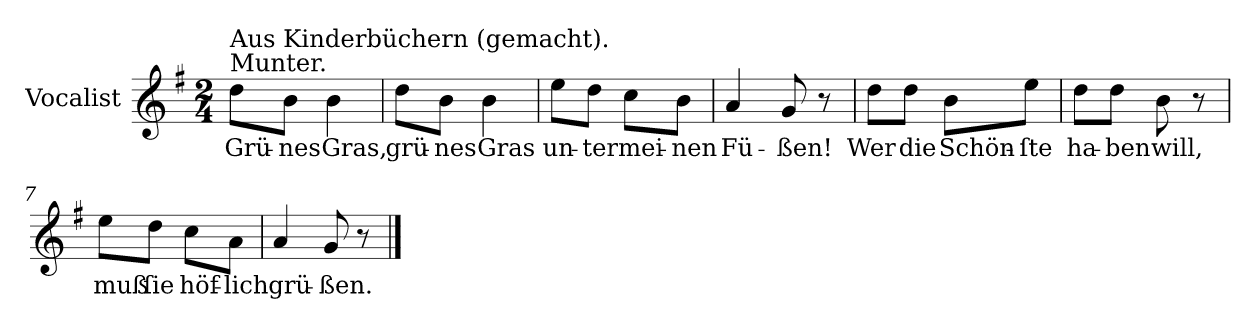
**kern	**text
*part1	*part1
*staff1	*staff1
*I"Vocalist	*
*k[f#]	*
*G:	*
*M2/4	*
=1	=1
!LO:TX:a:t=Munter.	!
!LO:TX:a:t=Aus Kinderbüchern (gemacht).	!
8ddL	Grü-
8bJ	-nes
4b	Gras,
=2	=2
8ddL	grü-
8bJ	-nes
4b	Gras
=3	=3
8eeL	un-
8ddJ	-ter
8ccL	mei-
8bJ	-nen
=4	=4
4a	Fü-
8g	-ßen!
8r	.
=5	=5
8ddL	Wer
8ddJ	die
8bL	Schön-
8eeJ	-ſte
=6	=6
8ddL	ha-
8ddJ	-ben
8b	will,
8r	.
=7	=7
8eeL	muß
8ddJ	ſie
8ccL	höf-
8aJ	-lich
=8	=8
4a	grü-
8g	-ßen.
8r	.
==	==
*-	*-
